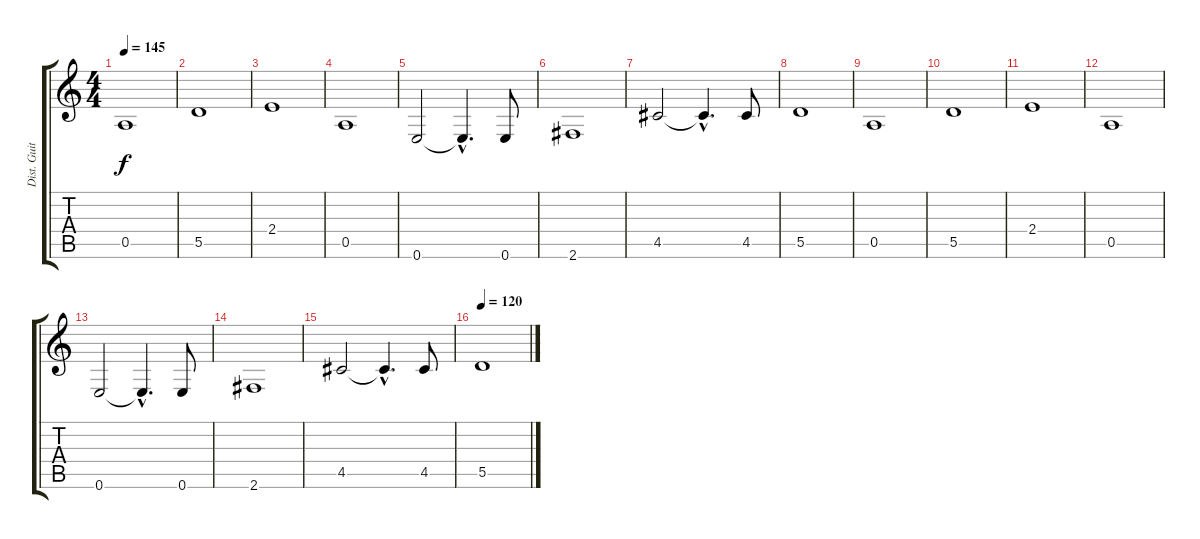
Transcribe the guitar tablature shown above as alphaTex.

\track ("Dist. Guitar 2" "Dist. Guit") {instrument distortionguitar}
\staff {score tabs}
\tuning (E4 B3 G3 D3 A2 E2) {hide}
\ts (4 4)
\tempo 145
\clef g2
\ks c
0.5.1{dy f} |
5.5.1 |
2.4.1 |
0.5.1 |
0.6.2 0.6{hac t}.4{d} 0.6.8 |
2.6.1 |
4.5.2 4.5{hac t}.4{d} 4.5.8 |
5.5.1 |
0.5.1 |
5.5.1 |
2.4.1 |
0.5.1 |
0.6.2 0.6{hac t}.4{d} 0.6.8 |
2.6.1 |
4.5.2 4.5{hac t}.4{d} 4.5.8 |
\tempo 120
5.5.1
